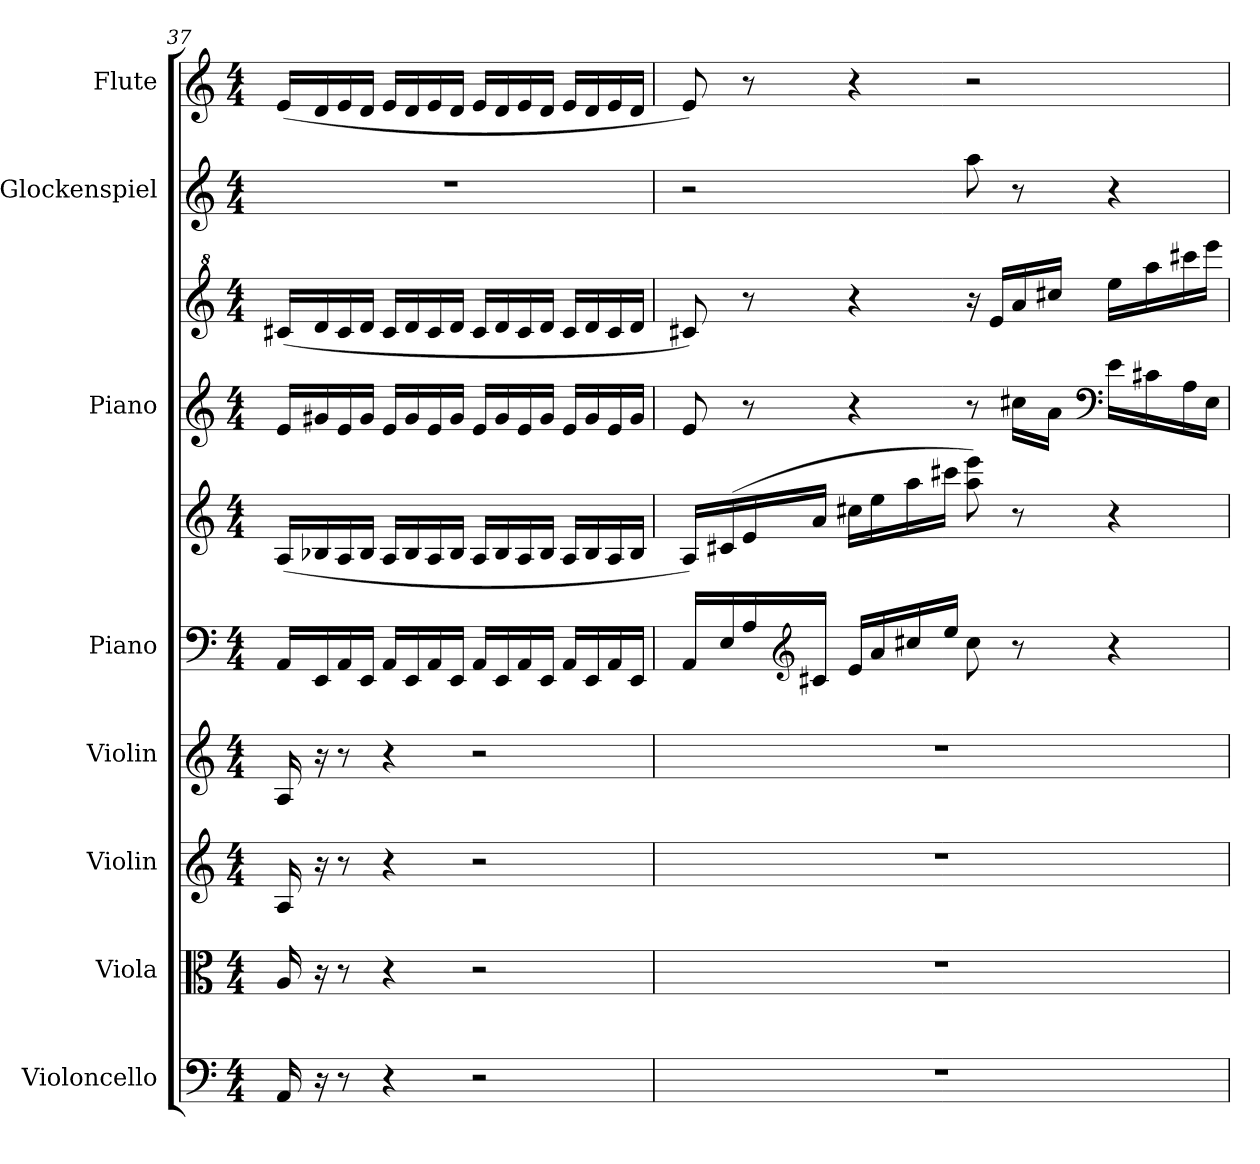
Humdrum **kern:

**kern	**kern	**kern	**kern	**kern	**kern	**kern	**kern	**kern	**kern
*part8	*part7	*part6	*part5	*part4	*part4	*part3	*part3	*part2	*part1
*staff10	*staff9	*staff8	*staff7	*staff6	*staff5	*staff4	*staff3	*staff2	*staff1
*I"Violoncello	*I"Viola	*I"Violin	*I"Violin	*I"Piano	*	*I"Piano	*	*I"Glockenspiel	*I"Flute
*I'Vc.	*I'Vla.	*I'Vln.	*I'Vln.	*I'Pno.	*	*I'Pno.	*	*I'Glock.	*I'Fl.
!!LO:PB:g=z
*clefF4	*clefC3	*clefG2	*clefG2	*clefF4	*clefG2	*clefG2	*clefG^2	*clefG2	*clefG2
*	*	*	*	*	*	*	*	*ITrd-14c-24	*
*k[]	*k[]	*k[]	*k[]	*k[]	*k[]	*k[]	*k[]	*k[]	*k[]
*M4/4	*M4/4	*M4/4	*M4/4	*M4/4	*M4/4	*M4/4	*M4/4	*M4/4	*M4/4
=37	=37	=37	=37	=37	=37	=37	=37	=37	=37
16AA/	16A/	16A/	16A/	16AA/LL	(<16A/LL	16e/LL	(<16cc#X/LL	1r	(<16e/LL
16r	16r	16r	16r	16EE/	16B-X/	16g#X/	16dd/	.	16d/
8r	8r	8r	8r	16AA/	16A/	16e/	16cc#/	.	16e/
.	.	.	.	16EE/JJ	16B-/JJ	16g#/JJ	16dd/JJ	.	16d/JJ
4r	4r	4r	4r	16AA/LL	16A/LL	16e/LL	16cc#/LL	.	16e/LL
.	.	.	.	16EE/	16B-/	16g#/	16dd/	.	16d/
.	.	.	.	16AA/	16A/	16e/	16cc#/	.	16e/
.	.	.	.	16EE/JJ	16B-/JJ	16g#/JJ	16dd/JJ	.	16d/JJ
2r	2r	2r	2r	16AA/LL	16A/LL	16e/LL	16cc#/LL	.	16e/LL
.	.	.	.	16EE/	16B-/	16g#/	16dd/	.	16d/
.	.	.	.	16AA/	16A/	16e/	16cc#/	.	16e/
.	.	.	.	16EE/JJ	16B-/JJ	16g#/JJ	16dd/JJ	.	16d/JJ
.	.	.	.	16AA/LL	16A/LL	16e/LL	16cc#/LL	.	16e/LL
.	.	.	.	16EE/	16B-/	16g#/	16dd/	.	16d/
.	.	.	.	16AA/	16A/	16e/	16cc#/	.	16e/
.	.	.	.	16EE/JJ	16B-/JJ	16g#/JJ	16dd/JJ	.	16d/JJ
!!LO:PB:g=z
=38	=38	=38	=38	=38	=38	=38	=38	=38	=38
1r	1r	1r	1r	16AA/LL	16A/LL)	8e/	8cc#X/)	2r	8e/)
.	.	.	.	16E/	(>16c#X/	.	.	.	.
.	.	.	.	16A/	16e/	8r	8r	.	8r
*	*	*	*	*clefG2	*	*	*	*	*
.	.	.	.	16c#X/JJ	16a/JJ	.	.	.	.
.	.	.	.	16e/LL	16cc#X\LL	4r	4r	.	4r
.	.	.	.	16a/	16ee\	.	.	.	.
.	.	.	.	16cc#X/	16aa\	.	.	.	.
.	.	.	.	16ee/JJ	16ccc#X\JJ	.	.	.	.
.	.	.	.	8cc#\	8aa\ 8eee\)	8r	16r	8aaaa\	2r
.	.	.	.	.	.	.	16ee/LL	.	.
.	.	.	.	8r	8r	16cc#X\LL	16aa/	8r	.
.	.	.	.	.	.	16a\JJ	16ccc#X/JJ	.	.
*	*	*	*	*	*	*clefF4	*	*	*
.	.	.	.	4r	4r	16e\LL	16eee\LL	4r	.
.	.	.	.	.	.	16c#X\	16aaa\	.	.
.	.	.	.	.	.	16A\	16cccc#X\	.	.
.	.	.	.	.	.	16E\JJ	16eeee\JJ	.	.
=	=	=	=	=	=	=	=	=	=
*-	*-	*-	*-	*-	*-	*-	*-	*-	*-
